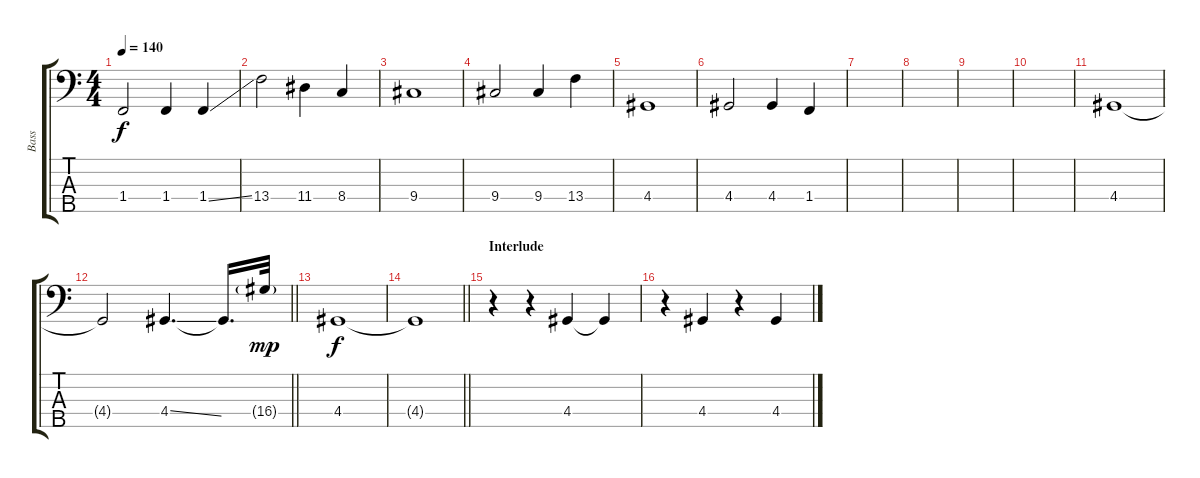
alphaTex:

\track ("Bass" "Bass") {instrument electricbassfinger}
\staff {score tabs}
\tuning (G2 D2 A1 E1 B0) {hide}
\ts (4 4)
\tempo 140
\clef f4
\ks c
1.4.2{dy f} 1.4.4 1.4{ss}.4 |
13.4.2 11.4.4 8.4.4 |
9.4.1 |
9.4.2 9.4.4 13.4.4 |
4.4.1 |
4.4.2 4.4.4 1.4.4 |
|
|
|
|
4.4.1 |
\barLineRight lightlight
4.4{t}.2 4.4{ss}.4{d} 4.4{t}.16{d} 16.4{g}.32{dy mp} |
4.4.1{dy f} |
\barLineRight lightlight
4.4{t}.1 |
\section ("" "Interlude")
r.4 r.4 4.4.4 4.4{t}.4 |
r.4 4.4.4 r.4 4.4.4
